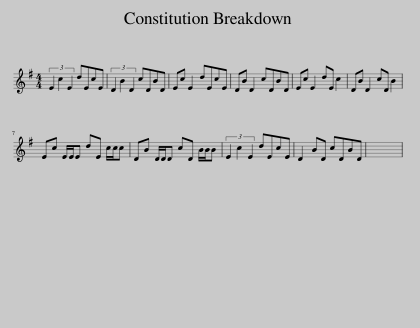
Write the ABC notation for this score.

X:1
L:1/8
M:4/4
I:linebreak $
K:G
V:1 treble
V:1
 (3E2 c2 E2 dEcE | (3D2 B2 D2 cDBD | Ec E2 dEcE | DB D2 cDBD | Ec E2 dE c2 | %5
 DB D2 cD B2 |$ Ec E/E/E dE c/c/c | DB D/D/D cD B/B/B | (3E2 c2 E2 dEcE | D2 BD cDBD | %10
 x8 | %11
